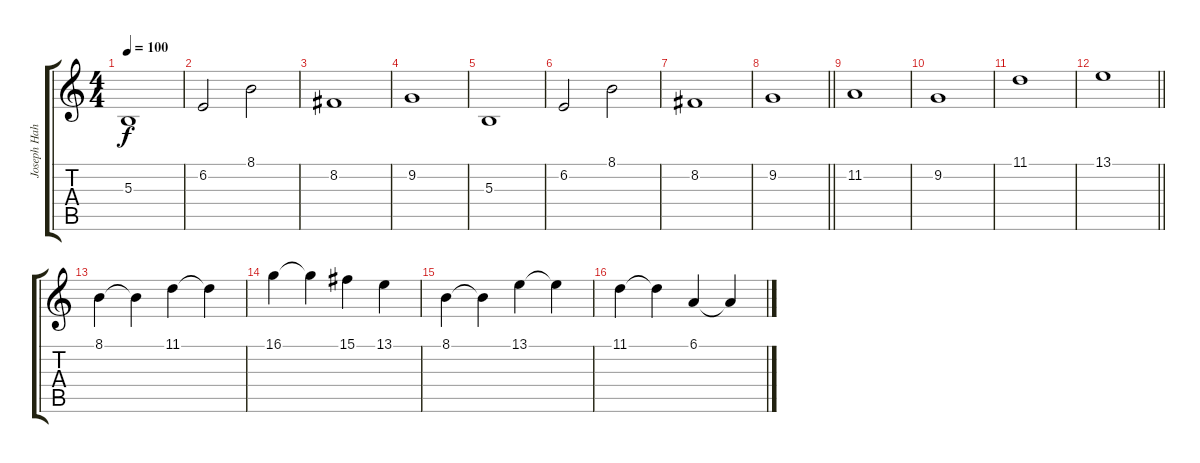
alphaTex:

\track ("Joseph Hahn (Sampler 2)" "Joseph Hah") {instrument stringensemble2}
\staff {score tabs}
\tuning (Eb4 Bb3 Gb3 Db3 Ab2 Db2) {hide}
\ts (4 4)
\tempo 100
\clef g2
\ks c
5.3.1{dy f volume 16 instrument stringensemble2} |
6.2.2 8.1.2 |
8.2.1 |
9.2.1 |
5.3.1 |
6.2.2 8.1.2 |
8.2.1 |
\barLineRight lightlight
9.2.1 |
11.2.1 |
9.2.1 |
11.1.1 |
\barLineRight lightlight
13.1.1 |
8.1.4 8.1{t}.4 11.1.4 11.1{t}.4 |
16.1.4 16.1{t}.4 15.1.4 13.1.4 |
8.1.4 8.1{t}.4 13.1.4 13.1{t}.4 |
11.1.4 11.1{t}.4 6.1.4 6.1{t}.4
